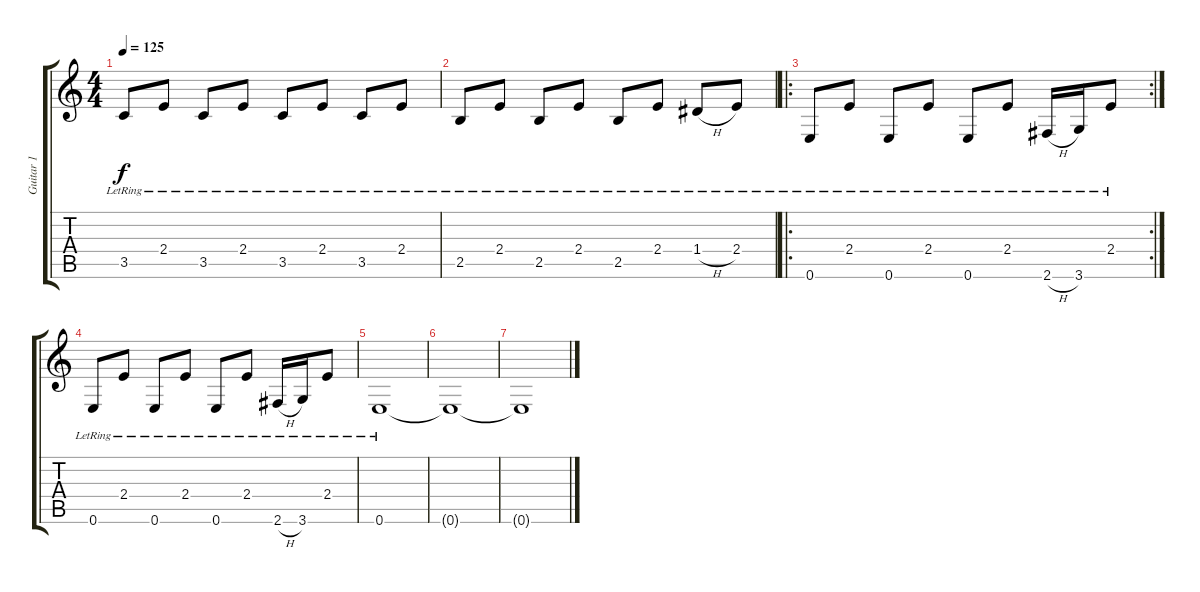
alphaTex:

\track ("Guitar 1" "Guitar 1") {instrument acousticguitarnylon}
\staff {score tabs}
\tuning (E4 B3 G3 D3 A2 E2) {hide}
\ts (4 4)
\tempo 125
\clef g2
\ks c
3.5{lr}.8{dy f} 2.4{lr}.8 3.5{lr}.8 2.4{lr}.8 3.5{lr}.8 2.4{lr}.8 3.5{lr}.8 2.4{lr}.8 |
2.5{lr}.8 2.4{lr}.8 2.5{lr}.8 2.4{lr}.8 2.5{lr}.8 2.4{lr}.8 1.4{h lr}.8 2.4{lr}.8 |
\ro
\rc 2
0.6{lr}.8 2.4{lr}.8 0.6{lr}.8 2.4{lr}.8 0.6{lr}.8 2.4{lr}.8 2.6{h lr}.16 3.6{lr}.16 2.4{lr}.8 |
0.6{lr}.8 2.4{lr}.8 0.6{lr}.8 2.4{lr}.8 0.6{lr}.8 2.4{lr}.8 2.6{h lr}.16 3.6{lr}.16 2.4{lr}.8 |
0.6{lr}.1 |
0.6{t}.1 |
0.6{t}.1
